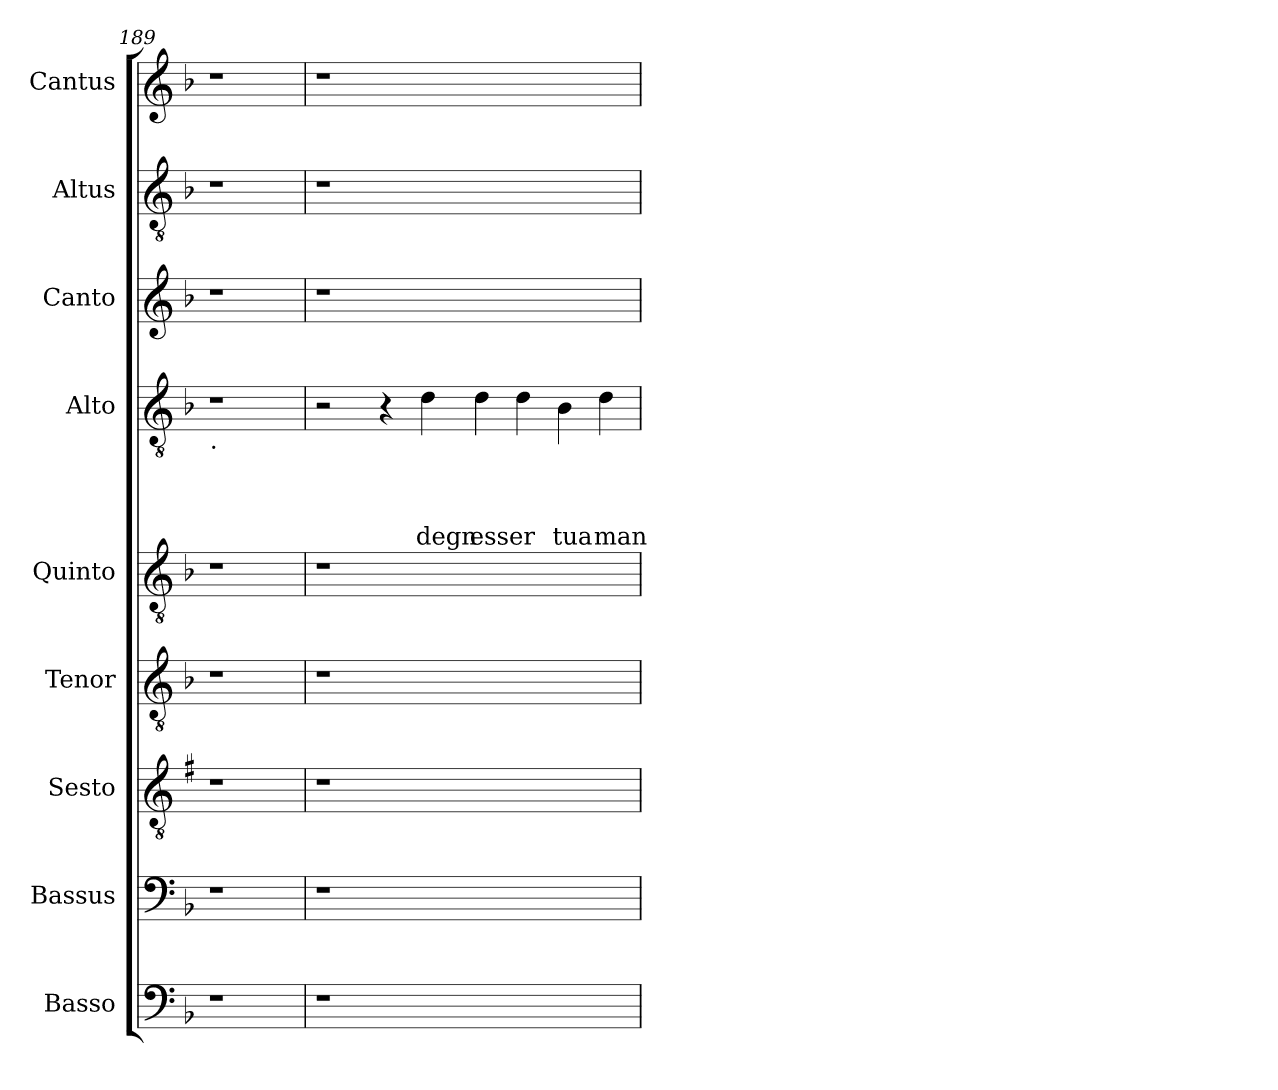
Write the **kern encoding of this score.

**kern	**kern	**kern	**kern	**kern	**kern	**text	**text	**text	**text	**kern	**kern	**kern
*part9	*part8	*part7	*part6	*part5	*part4	*part4	*part4	*part4	*part4	*part3	*part2	*part1
*staff9	*staff8	*staff7	*staff6	*staff5	*staff4	*staff4	*staff4	*staff4	*staff4	*staff3	*staff2	*staff1
*I"Basso	*I"Bassus	*I"Sesto	*I"Tenor	*I"Quinto	*I"Alto	*	*	*	*	*I"Canto	*I"Altus	*I"Cantus
*	*	*I'Sesto	*I'Tenor	*I'Quinto	*I'Alto	*	*	*	*	*I'Canto	*I'Altus	*I'Cantus
!!LO:LB:g=z
*clefF4	*clefF4	*clefGv2	*clefGv2	*clefGv2	*clefGv2	*	*	*	*	*clefG2	*clefGv2	*clefG2
*k[b-]	*k[b-]	*k[f#]	*k[b-]	*k[b-]	*k[b-]	*	*	*	*	*k[b-]	*k[b-]	*k[b-]
*F:	*F:	*G:	*F:	*F:	*F:	*	*	*	*	*F:	*F:	*F:
=189	=189	=189	=189	=189	=189	=189	=189	=189	=189	=189	=189	=189
!	!	!	!	!	!LO:TX:b:t=.	!	!	!	!	!	!	!
1r	1r	1r	1r	1r	1r	.	.	.	.	1r	1r	1r
=190	=190	=190	=190	=190	=190	=190	=190	=190	=190	=190	=190	=190
1r	1r	1r	1r	1r	2r	.	.	.	.	1r	1r	1r
.	.	.	.	.	4r	.	.	.	.	.	.	.
!	!	!	!	!	!	!	!	!	!LO:LY:b	!	!	!
.	.	.	.	.	4d\	.	.	.	degn	.	.	.
!	!	!	!	!	!	!	!	!	!LO:LY:b	!	!	!
1ryy	1ryy	1ryy	1ryy	1ryy	4d\	.	.	.	esser	1ryy	1ryy	1ryy
.	.	.	.	.	4d\	.	.	.	.	.	.	.
!	!	!	!	!	!	!	!	!	!LO:LY:b	!	!	!
.	.	.	.	.	4B-\	.	.	.	tua	.	.	.
!	!	!	!	!	!	!	!	!	!LO:LY:b	!	!	!
.	.	.	.	.	4d\	.	.	.	man	.	.	.
=	=	=	=	=	=	=	=	=	=	=	=	=
*-	*-	*-	*-	*-	*-	*-	*-	*-	*-	*-	*-	*-
